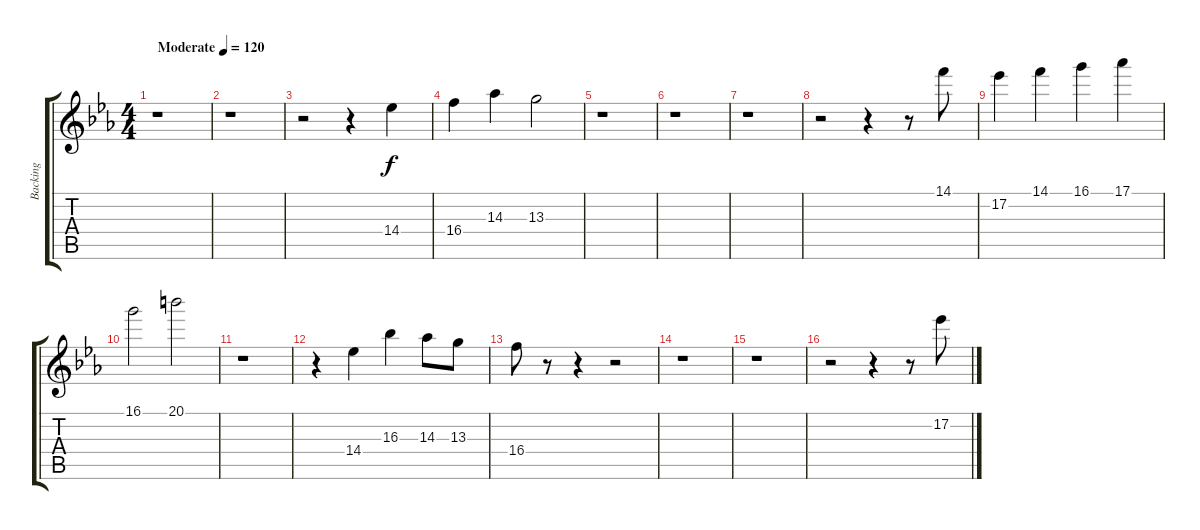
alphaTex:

\track ("Backing" "Backing") {instrument distortionguitar}
\staff {score tabs}
\tuning (Eb4 Bb3 Gb3 Db3 Ab2 Eb2) {hide}
\ts (4 4)
\tempo (120 "Moderate")
\clef g2
\ks eb
r.1{dy f instrument distortionguitar} |
r.1 |
r.2 r.4 14.4.4 |
16.4.4 14.3.4 13.3.2 |
r.1 |
r.1 |
r.1 |
r.2 r.4 r.8 14.1.8 |
17.2.4 14.1.4 16.1.4 17.1.4 |
16.1.2 20.1.2 |
r.1 |
r.4 14.4.4 16.3.4 14.3.8 13.3.8 |
16.4.8 r.8 r.4 r.2 |
r.1 |
r.1 |
r.2 r.4 r.8 17.2.8
